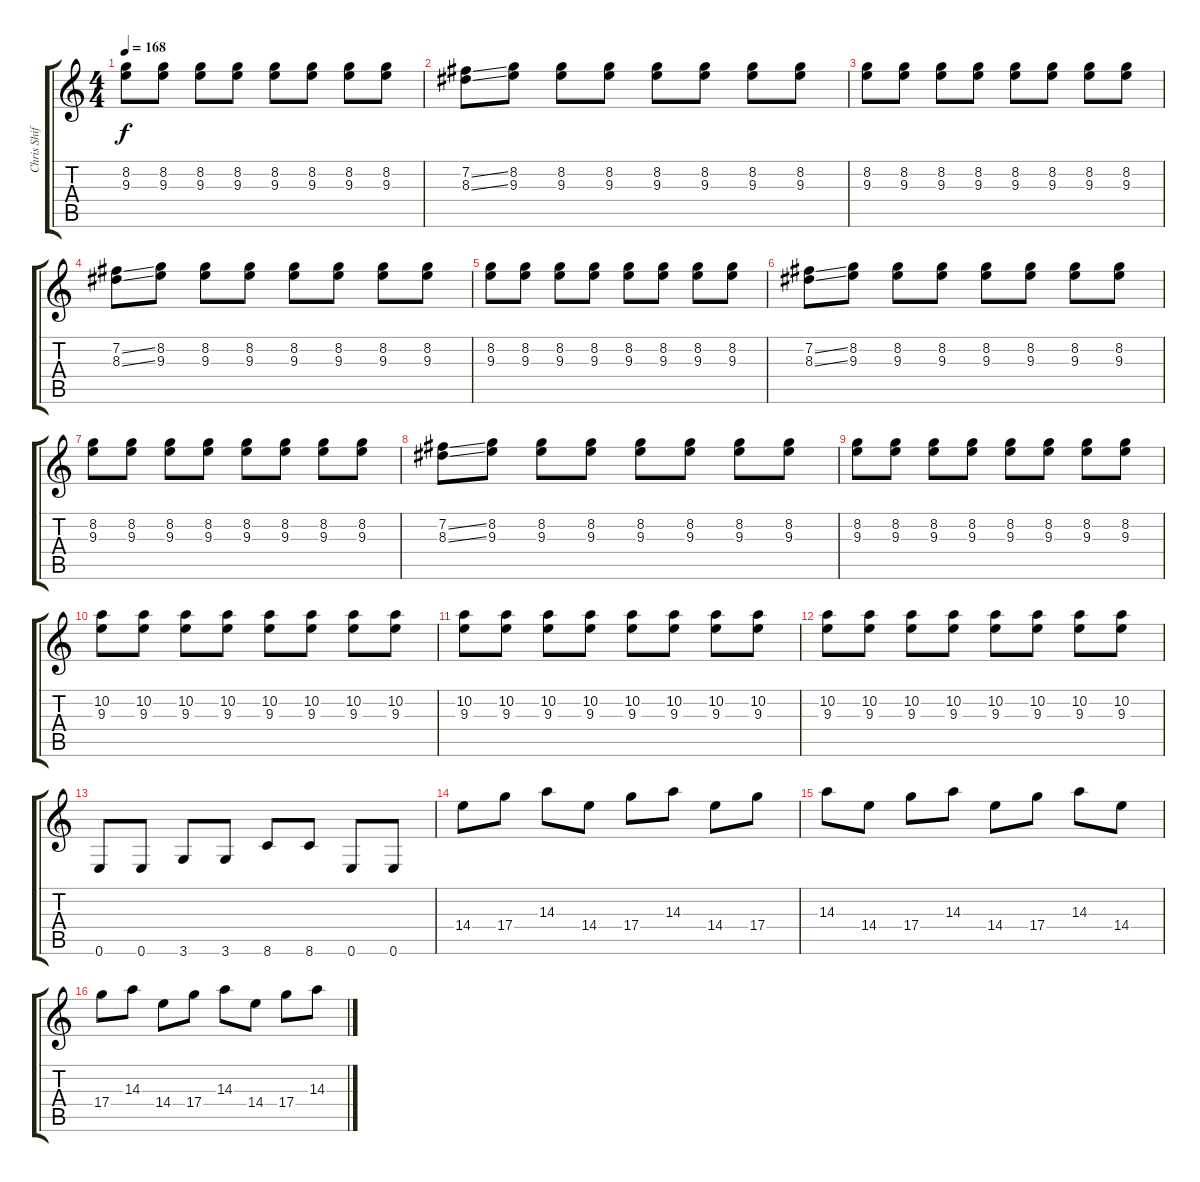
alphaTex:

\track ("Chris Shiflett #2" "Chris Shif") {instrument overdrivenguitar}
\staff {score tabs}
\tuning (E4 B3 G3 D3 A2 E2) {hide}
\ts (4 4)
\tempo 168
\clef g2
\ks c
(8.2 9.3).8{dy f} (8.2 9.3).8 (8.2 9.3).8 (8.2 9.3).8 (8.2 9.3).8 (8.2 9.3).8 (8.2 9.3).8 (8.2 9.3).8 |
(7.2{ss} 8.3{ss}).8 (8.2 9.3).8 (8.2 9.3).8 (8.2 9.3).8 (8.2 9.3).8 (8.2 9.3).8 (8.2 9.3).8 (8.2 9.3).8 |
(8.2 9.3).8 (8.2 9.3).8 (8.2 9.3).8 (8.2 9.3).8 (8.2 9.3).8 (8.2 9.3).8 (8.2 9.3).8 (8.2 9.3).8 |
(7.2{ss} 8.3{ss}).8 (8.2 9.3).8 (8.2 9.3).8 (8.2 9.3).8 (8.2 9.3).8 (8.2 9.3).8 (8.2 9.3).8 (8.2 9.3).8 |
(8.2 9.3).8 (8.2 9.3).8 (8.2 9.3).8 (8.2 9.3).8 (8.2 9.3).8 (8.2 9.3).8 (8.2 9.3).8 (8.2 9.3).8 |
(7.2{ss} 8.3{ss}).8 (8.2 9.3).8 (8.2 9.3).8 (8.2 9.3).8 (8.2 9.3).8 (8.2 9.3).8 (8.2 9.3).8 (8.2 9.3).8 |
(8.2 9.3).8 (8.2 9.3).8 (8.2 9.3).8 (8.2 9.3).8 (8.2 9.3).8 (8.2 9.3).8 (8.2 9.3).8 (8.2 9.3).8 |
(7.2{ss} 8.3{ss}).8 (8.2 9.3).8 (8.2 9.3).8 (8.2 9.3).8 (8.2 9.3).8 (8.2 9.3).8 (8.2 9.3).8 (8.2 9.3).8 |
(8.2 9.3).8 (8.2 9.3).8 (8.2 9.3).8 (8.2 9.3).8 (8.2 9.3).8 (8.2 9.3).8 (8.2 9.3).8 (8.2 9.3).8 |
(10.2 9.3).8 (10.2 9.3).8 (10.2 9.3).8 (10.2 9.3).8 (10.2 9.3).8 (10.2 9.3).8 (10.2 9.3).8 (10.2 9.3).8 |
(10.2 9.3).8 (10.2 9.3).8 (10.2 9.3).8 (10.2 9.3).8 (10.2 9.3).8 (10.2 9.3).8 (10.2 9.3).8 (10.2 9.3).8 |
(10.2 9.3).8 (10.2 9.3).8 (10.2 9.3).8 (10.2 9.3).8 (10.2 9.3).8 (10.2 9.3).8 (10.2 9.3).8 (10.2 9.3).8 |
0.6.8 0.6.8 3.6.8 3.6.8 8.6.8 8.6.8 0.6.8 0.6.8 |
14.4.8 17.4.8 14.3.8 14.4.8 17.4.8 14.3.8 14.4.8 17.4.8 |
14.3.8 14.4.8 17.4.8 14.3.8 14.4.8 17.4.8 14.3.8 14.4.8 |
17.4.8 14.3.8 14.4.8 17.4.8 14.3.8 14.4.8 17.4.8 14.3.8
